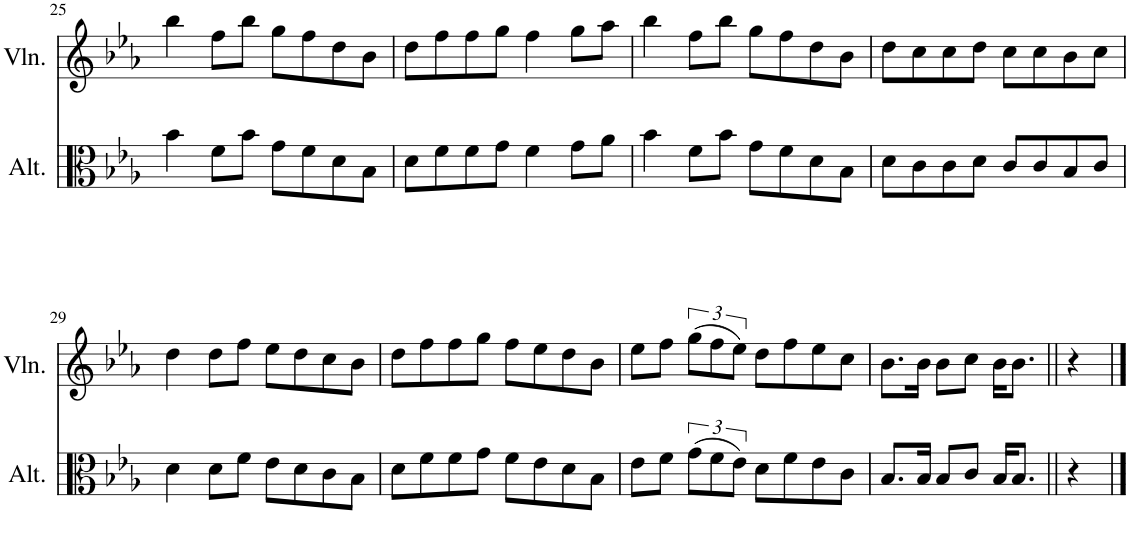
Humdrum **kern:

**kern	**kern
*part2	*part1
*staff2	*staff1
*I"Alto	*I"Violon
*I'Alt.	*I'Vln.
!!LO:PB:g=z
*clefC3	*clefG2
*k[b-e-a-]	*k[b-e-a-]
*M4/4	*M4/4
*met(c)	*met(c)
=25	=25
4b-\	4bb-\
8f\L	8ff\L
8b-\J	8bb-\J
8g\L	8gg\L
8f\	8ff\
8d\	8dd\
8B-\J	8b-\J
=26	=26
8d\L	8dd\L
8f\	8ff\
8f\	8ff\
8g\J	8gg\J
4f\	4ff\
8g\L	8gg\L
8a-\J	8aa-\J
=27	=27
4b-\	4bb-\
8f\L	8ff\L
8b-\J	8bb-\J
8g\L	8gg\L
8f\	8ff\
8d\	8dd\
8B-\J	8b-\J
=28	=28
8d\L	8dd\L
8c\	8cc\
8c\	8cc\
8d\J	8dd\J
8c/L	8cc\L
8c/	8cc\
8B-/	8b-\
8c/J	8cc\J
!!LO:LB:g=z
=29	=29
4d\	4dd\
8d\L	8dd\L
8f\J	8ff\J
8e-\L	8ee-\L
8d\	8dd\
8c\	8cc\
8B-\J	8b-\J
=30	=30
8d\L	8dd\L
8f\	8ff\
8f\	8ff\
8g\J	8gg\J
8f\L	8ff\L
8e-\	8ee-\
8d\	8dd\
8B-\J	8b-\J
=31	=31
8e-\L	8ee-\L
8f\J	8ff\J
(12g\L	(12gg\L
12f\	12ff\
12e-\J)	12ee-\J)
8d\L	8dd\L
8f\	8ff\
8e-\	8ee-\
8c\J	8cc\J
=32	=32
8.B-/L	8.b-\L
16B-/Jk	16b-\Jk
8B-/L	8b-\L
8c/J	8cc\J
16B-/KL	16b-\KL
8.B-/J	8.b-\J
4r	4r
==	==
*-	*-
